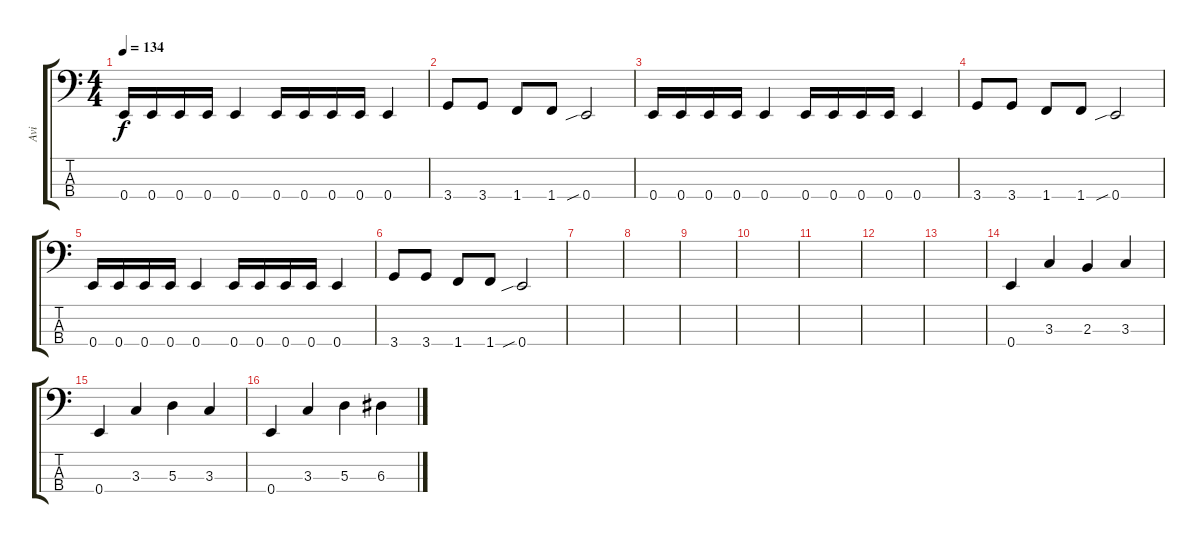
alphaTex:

\track ("Avi" "Avi") {instrument electricbassfinger}
\staff {score tabs}
\tuning (G2 D2 A1 E1) {hide}
\ts (4 4)
\tempo 134
\clef f4
\ks c
0.4.16{dy f} 0.4.16 0.4.16 0.4.16 0.4.4 0.4.16 0.4.16 0.4.16 0.4.16 0.4.4 |
3.4.8 3.4.8 1.4.8 1.4.8 0.4{sib}.2 |
0.4.16 0.4.16 0.4.16 0.4.16 0.4.4 0.4.16 0.4.16 0.4.16 0.4.16 0.4.4 |
3.4.8 3.4.8 1.4.8 1.4.8 0.4{sib}.2 |
0.4.16 0.4.16 0.4.16 0.4.16 0.4.4 0.4.16 0.4.16 0.4.16 0.4.16 0.4.4 |
3.4.8 3.4.8 1.4.8 1.4.8 0.4{sib}.2 |
|
|
|
|
|
|
|
0.4.4 3.3.4 2.3.4 3.3.4 |
0.4.4 3.3.4 5.3.4 3.3.4 |
0.4.4 3.3.4 5.3.4 6.3.4
